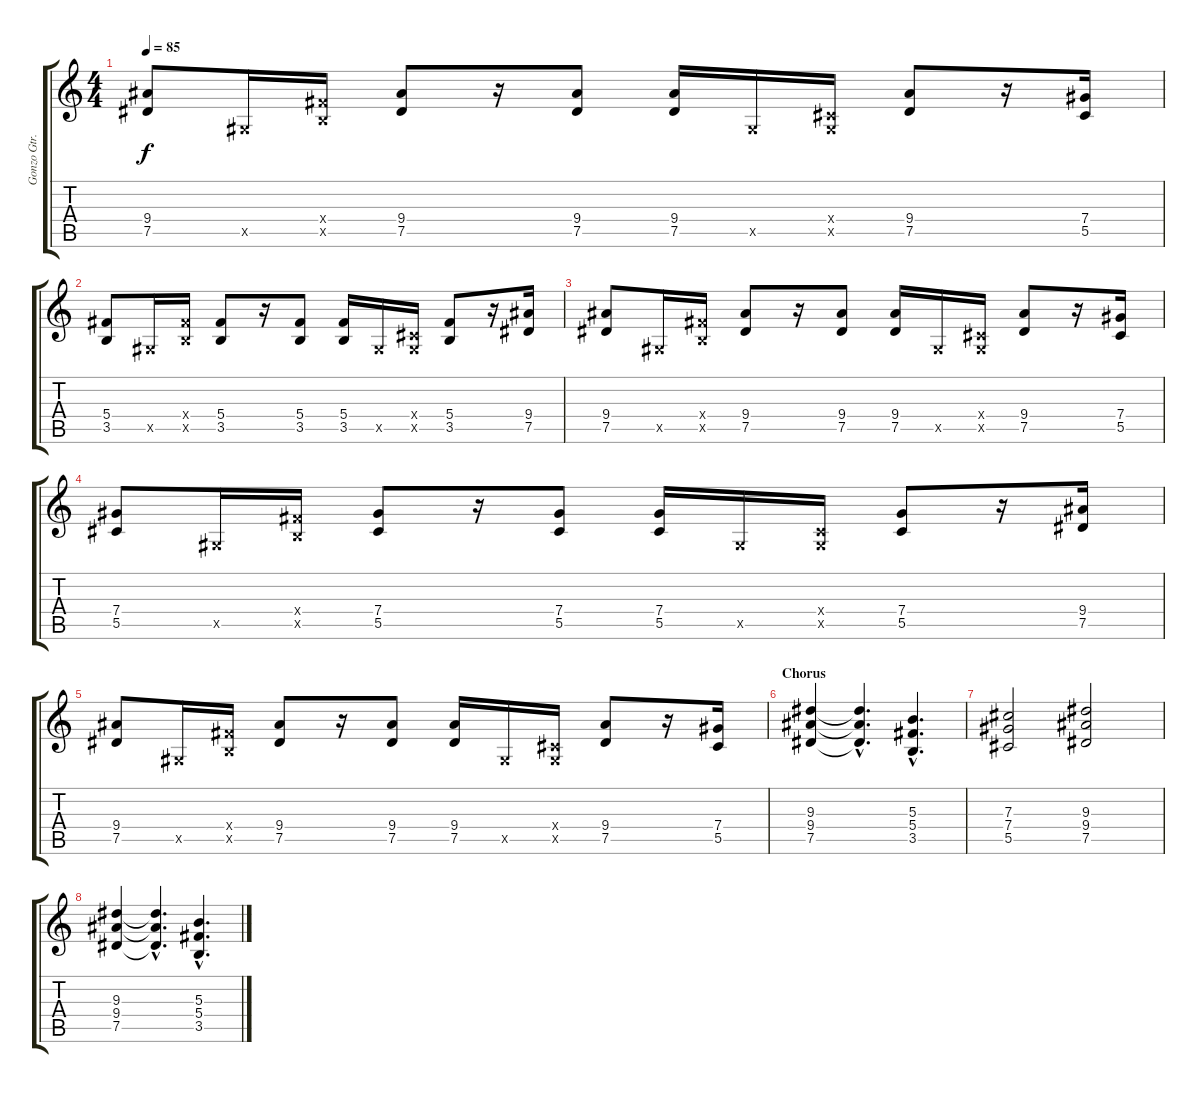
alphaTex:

\track ("Gonzo Gtr. 2 " "Gonzo Gtr.") {instrument overdrivenguitar}
\staff {score tabs}
\tuning (Eb4 Bb3 Gb3 Db3 Ab2 Eb2) {hide}
\ts (4 4)
\tempo 85
\clef g2
\ks c
(9.4 7.5).8{dy f} 0.5{x}.16 (5.4{x} 3.5{x}).16 (9.4 7.5).8 r.16 (9.4 7.5).8 (9.4 7.5).16 0.5{x}.16 (0.4{x} 0.5{x}).16 (9.4 7.5).8 r.16 (7.4 5.5).16 |
(5.4 3.5).8 0.5{x}.16 (5.4{x} 3.5{x}).16 (5.4 3.5).8 r.16 (5.4 3.5).8 (5.4 3.5).16 0.5{x}.16 (0.4{x} 0.5{x}).16 (5.4 3.5).8 r.16 (9.4 7.5).16 |
(9.4 7.5).8 0.5{x}.16 (5.4{x} 3.5{x}).16 (9.4 7.5).8 r.16 (9.4 7.5).8 (9.4 7.5).16 0.5{x}.16 (0.4{x} 0.5{x}).16 (9.4 7.5).8 r.16 (7.4 5.5).16 |
(7.4 5.5).8 0.5{x}.16 (5.4{x} 3.5{x}).16 (7.4 5.5).8 r.16 (7.4 5.5).8 (7.4 5.5).16 0.5{x}.16 (0.4{x} 0.5{x}).16 (7.4 5.5).8 r.16 (9.4 7.5).16 |
(9.4 7.5).8 0.5{x}.16 (5.4{x} 3.5{x}).16 (9.4 7.5).8 r.16 (9.4 7.5).8 (9.4 7.5).16 0.5{x}.16 (0.4{x} 0.5{x}).16 (9.4 7.5).8 r.16 (7.4 5.5).16 |
\section ("" "Chorus")
(9.3 9.4 7.5).4 (9.3{hac t} 9.4{hac t} 7.5{hac t}).4{d} (5.3{hac} 5.4{hac} 3.5{hac}).4{d} |
(7.3 7.4 5.5).2 (9.3 9.4 7.5).2 |
(9.3 9.4 7.5).4 (9.3{hac t} 9.4{hac t} 7.5{hac t}).4{d} (5.3{hac} 5.4{hac} 3.5{hac}).4{d}
